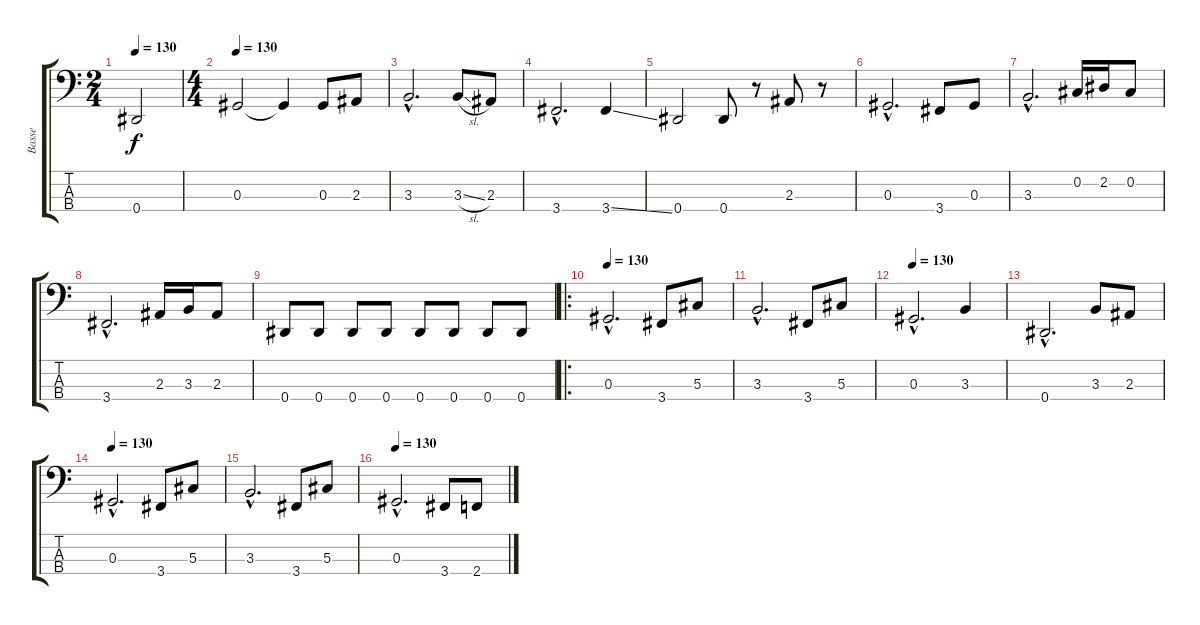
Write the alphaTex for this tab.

\track ("Basse" "Basse") {instrument electricbassfinger}
\staff {score tabs}
\tuning (Gb2 Db2 Ab1 Eb1) {hide}
\ts (2 4)
\tempo 130
\clef f4
\ks c
0.4.2{dy f} |
\ts (4 4)
\tempo 130
0.3.2 0.3{t}.4 0.3.8 2.3.8 |
3.3{hac}.2{d} 3.3{sl}.8 2.3.8 |
3.4{hac}.2{d} 3.4{ss}.4 |
0.4.2 0.4.8 r.8 2.3.8 r.8 |
0.3{hac}.2{d} 3.4.8 0.3.8 |
3.3{hac}.2{d} 0.2.16 2.2.16 0.2.8 |
3.4{hac}.2{d} 2.3.16 3.3.16 2.3.8 |
0.4.8 0.4.8 0.4.8 0.4.8 0.4.8 0.4.8 0.4.8 0.4.8 |
\ro
\tempo 130
0.3{hac}.2{d} 3.4.8 5.3.8 |
3.3{hac}.2{d} 3.4.8 5.3.8 |
\tempo 130
0.3{hac}.2{d} 3.3.4 |
0.4{hac}.2{d} 3.3.8 2.3.8 |
\tempo 130
0.3{hac}.2{d} 3.4.8 5.3.8 |
3.3{hac}.2{d} 3.4.8 5.3.8 |
\tempo 130
0.3{hac}.2{d} 3.4.8 2.4.8
